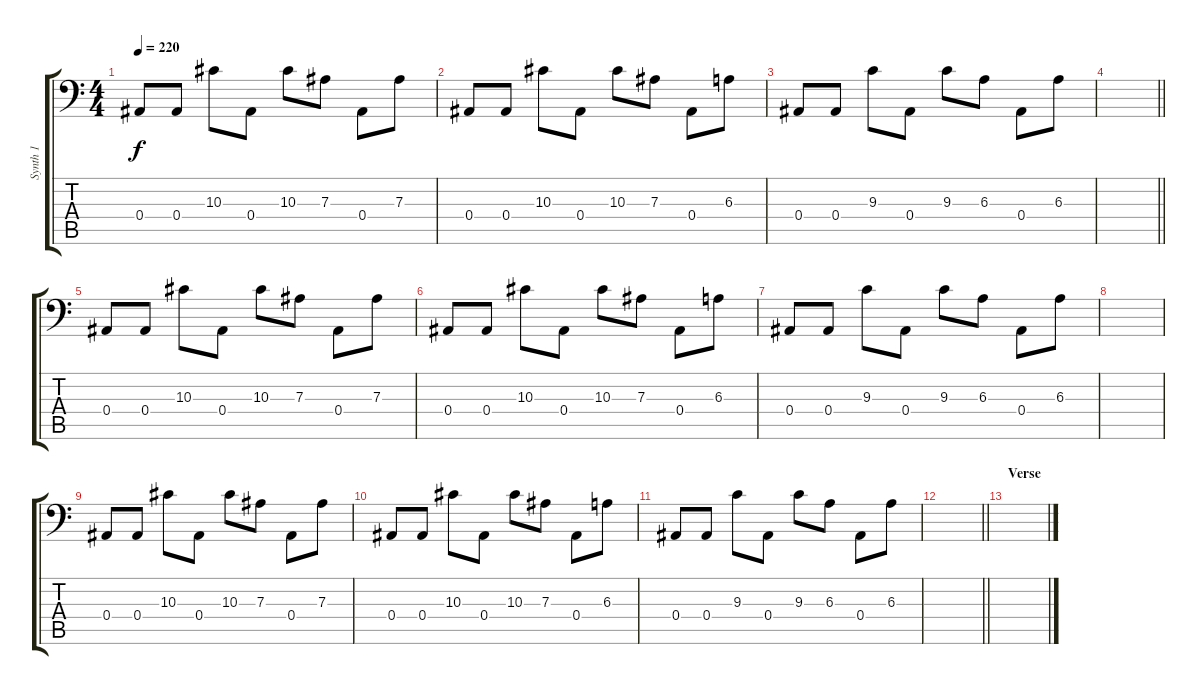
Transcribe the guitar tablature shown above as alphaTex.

\track ("Synth 1" "Synth 1") {instrument pad3polysynth}
\staff {score tabs}
\tuning (C4 G3 Eb3 Bb2 F2 Bb1) {hide}
\ts (4 4)
\tempo 220
\clef f4
\ks c
0.4.8{dy f} 0.4.8 10.3.8 0.4.8 10.3.8 7.3.8 0.4.8 7.3.8 |
0.4.8 0.4.8 10.3.8 0.4.8 10.3.8 7.3.8 0.4.8 6.3.8 |
0.4.8 0.4.8 9.3.8 0.4.8 9.3.8 6.3.8 0.4.8 6.3.8 |
\barLineRight lightlight
|
\section ("" "")
0.4.8{volume 5} 0.4.8 10.3.8 0.4.8 10.3.8 7.3.8 0.4.8 7.3.8 |
0.4.8 0.4.8 10.3.8 0.4.8 10.3.8 7.3.8 0.4.8 6.3.8 |
0.4.8 0.4.8 9.3.8 0.4.8 9.3.8 6.3.8 0.4.8 6.3.8 |
|
0.4.8 0.4.8 10.3.8 0.4.8 10.3.8 7.3.8 0.4.8 7.3.8 |
0.4.8 0.4.8 10.3.8 0.4.8 10.3.8 7.3.8 0.4.8 6.3.8 |
0.4.8 0.4.8 9.3.8 0.4.8 9.3.8 6.3.8 0.4.8 6.3.8 |
\barLineRight lightlight
|
\section ("" "Verse")
